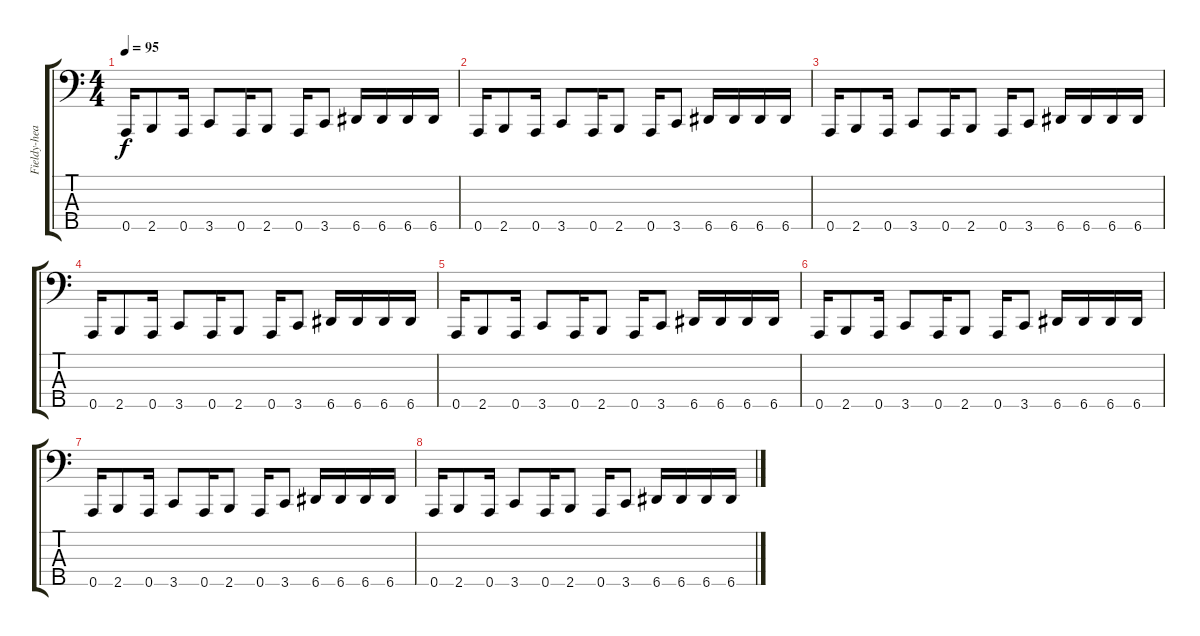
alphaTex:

\track ("Fieldy-heavy" "Fieldy-hea") {instrument slapbass1}
\staff {score tabs}
\tuning (G2 D2 A1 E1 A0) {hide}
\ts (4 4)
\tempo 95
\clef f4
\ks c
0.5.16{dy f} 2.5.8 0.5.16 3.5.8 0.5.16 2.5.8 0.5.16 3.5.8 6.5.16 6.5.16 6.5.16 6.5.16 |
0.5.16 2.5.8 0.5.16 3.5.8 0.5.16 2.5.8 0.5.16 3.5.8 6.5.16 6.5.16 6.5.16 6.5.16 |
0.5.16 2.5.8 0.5.16 3.5.8 0.5.16 2.5.8 0.5.16 3.5.8 6.5.16 6.5.16 6.5.16 6.5.16 |
0.5.16 2.5.8 0.5.16 3.5.8 0.5.16 2.5.8 0.5.16 3.5.8 6.5.16 6.5.16 6.5.16 6.5.16 |
0.5.16 2.5.8 0.5.16 3.5.8 0.5.16 2.5.8 0.5.16 3.5.8 6.5.16 6.5.16 6.5.16 6.5.16 |
0.5.16 2.5.8 0.5.16 3.5.8 0.5.16 2.5.8 0.5.16 3.5.8 6.5.16 6.5.16 6.5.16 6.5.16 |
0.5.16 2.5.8 0.5.16 3.5.8 0.5.16 2.5.8 0.5.16 3.5.8 6.5.16 6.5.16 6.5.16 6.5.16 |
0.5.16 2.5.8 0.5.16 3.5.8 0.5.16 2.5.8 0.5.16 3.5.8 6.5.16 6.5.16 6.5.16 6.5.16
